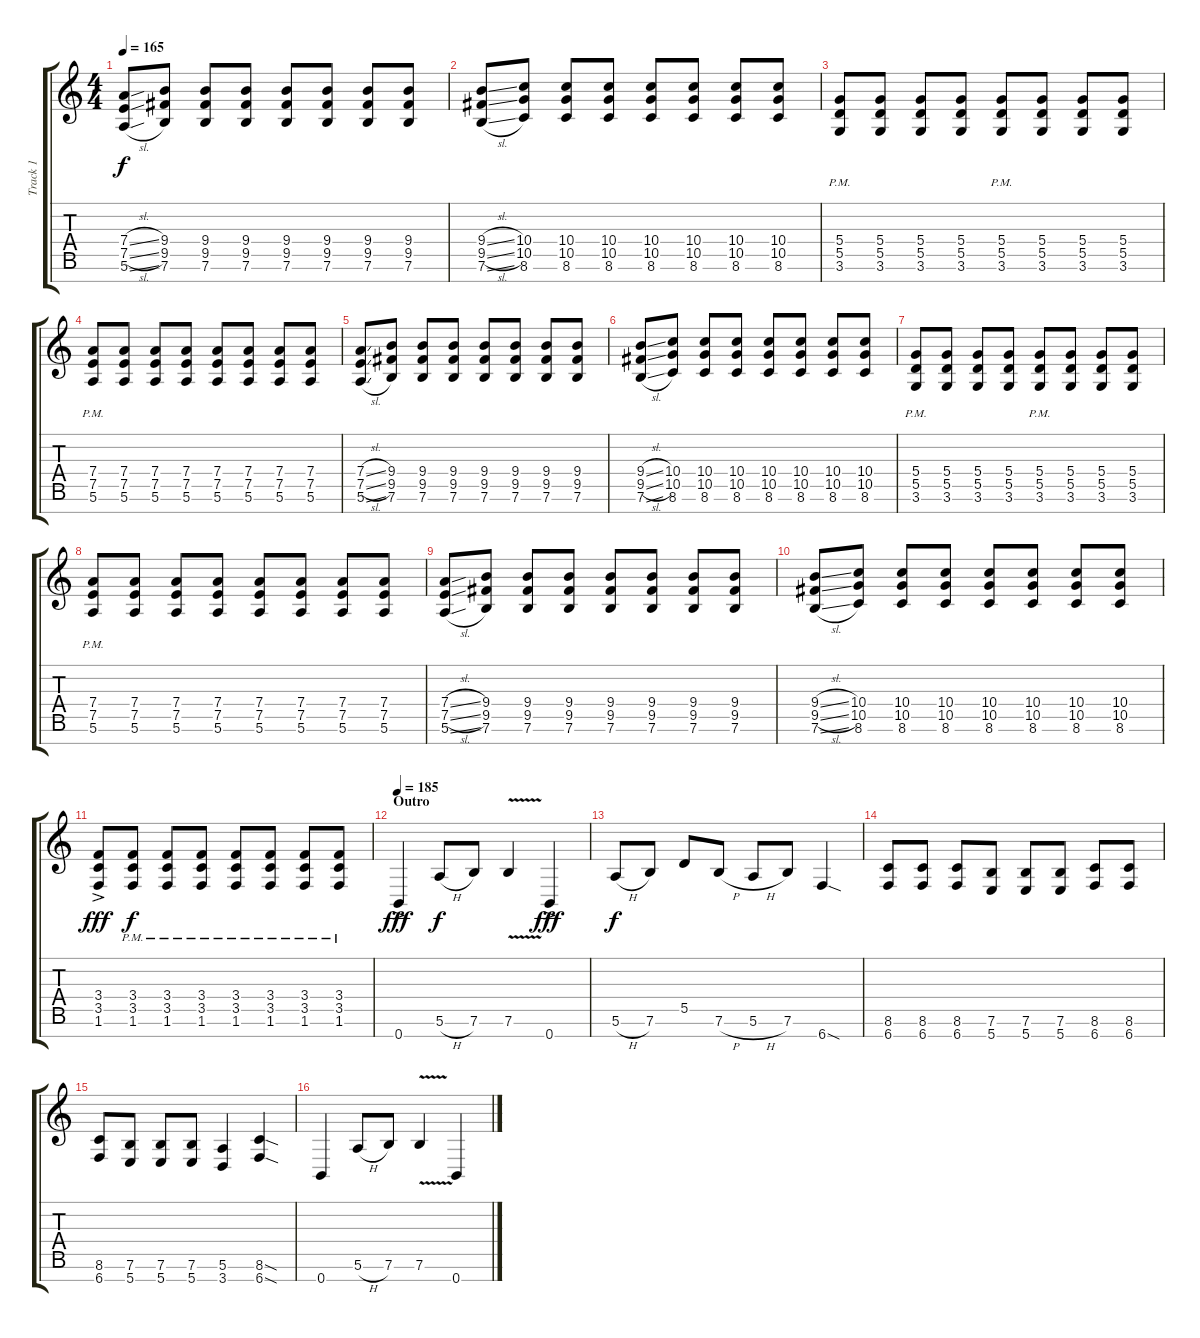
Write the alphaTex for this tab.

\track ("Track 1" "Track 1") {instrument overdrivenguitar}
\staff {score tabs}
\tuning (E4 B3 G3 D3 A2 E2 B1) {hide}
\ts (4 4)
\tempo 165
\clef g2
\ks c
(7.4{sl} 7.5{sl} 5.6{sl}).8{dy f} (9.4 9.5 7.6).8 (9.4 9.5 7.6).8 (9.4 9.5 7.6).8 (9.4 9.5 7.6).8 (9.4 9.5 7.6).8 (9.4 9.5 7.6).8 (9.4 9.5 7.6).8 |
(9.4{sl} 9.5{sl} 7.6{sl}).8 (10.4 10.5 8.6).8 (10.4 10.5 8.6).8 (10.4 10.5 8.6).8 (10.4 10.5 8.6).8 (10.4 10.5 8.6).8 (10.4 10.5 8.6).8 (10.4 10.5 8.6).8 |
(5.4{pm} 5.5{pm} 3.6{pm}).8 (5.4 5.5 3.6).8 (5.4 5.5 3.6).8 (5.4 5.5 3.6).8 (5.4{pm} 5.5{pm} 3.6{pm}).8 (5.4 5.5 3.6).8 (5.4 5.5 3.6).8 (5.4 5.5 3.6).8 |
(7.4{pm} 7.5{pm} 5.6{pm}).8 (7.4 7.5 5.6).8 (7.4 7.5 5.6).8 (7.4 7.5 5.6).8 (7.4 7.5 5.6).8 (7.4 7.5 5.6).8 (7.4 7.5 5.6).8 (7.4 7.5 5.6).8 |
(7.4{sl} 7.5{sl} 5.6{sl}).8 (9.4 9.5 7.6).8 (9.4 9.5 7.6).8 (9.4 9.5 7.6).8 (9.4 9.5 7.6).8 (9.4 9.5 7.6).8 (9.4 9.5 7.6).8 (9.4 9.5 7.6).8 |
(9.4{sl} 9.5{sl} 7.6{sl}).8 (10.4 10.5 8.6).8 (10.4 10.5 8.6).8 (10.4 10.5 8.6).8 (10.4 10.5 8.6).8 (10.4 10.5 8.6).8 (10.4 10.5 8.6).8 (10.4 10.5 8.6).8 |
(5.4{pm} 5.5{pm} 3.6{pm}).8 (5.4 5.5 3.6).8 (5.4 5.5 3.6).8 (5.4 5.5 3.6).8 (5.4{pm} 5.5{pm} 3.6{pm}).8 (5.4 5.5 3.6).8 (5.4 5.5 3.6).8 (5.4 5.5 3.6).8 |
(7.4{pm} 7.5{pm} 5.6{pm}).8 (7.4 7.5 5.6).8 (7.4 7.5 5.6).8 (7.4 7.5 5.6).8 (7.4 7.5 5.6).8 (7.4 7.5 5.6).8 (7.4 7.5 5.6).8 (7.4 7.5 5.6).8 |
(7.4{sl} 7.5{sl} 5.6{sl}).8 (9.4 9.5 7.6).8 (9.4 9.5 7.6).8 (9.4 9.5 7.6).8 (9.4 9.5 7.6).8 (9.4 9.5 7.6).8 (9.4 9.5 7.6).8 (9.4 9.5 7.6).8 |
(9.4{sl} 9.5{sl} 7.6{sl}).8 (10.4 10.5 8.6).8 (10.4 10.5 8.6).8 (10.4 10.5 8.6).8 (10.4 10.5 8.6).8 (10.4 10.5 8.6).8 (10.4 10.5 8.6).8 (10.4 10.5 8.6).8 |
(3.4{ac} 3.5{ac} 1.6{ac}).8{dy fff} (3.4{pm} 3.5 1.6).8{dy f} (3.4{pm} 3.5 1.6).8 (3.4{pm} 3.5 1.6).8 (3.4{pm} 3.5 1.6).8 (3.4{pm} 3.5 1.6).8 (3.4{pm} 3.5 1.6).8 (3.4{pm} 3.5 1.6).8 |
\section ("" "Outro")
\tempo 185
0.7{ac}.4{dy fff} 5.6{h}.8{dy f} 7.6.8 7.6{v}.4 0.7{ac}.4{dy fff} |
5.6{h}.8{dy f} 7.6.8 5.5.8 7.6{h}.8 5.6{h}.8 7.6.8 6.7{sod}.4 |
(8.6 6.7).8 (8.6 6.7).8 (8.6 6.7).8 (7.6 5.7).8 (7.6 5.7).8 (7.6 5.7).8 (8.6 6.7).8 (8.6 6.7).8 |
(8.6 6.7).8 (7.6 5.7).8 (7.6 5.7).8 (7.6 5.7).8 (5.6 3.7).4 (8.6{sod} 6.7{sod}).4 |
0.7.4 5.6{h}.8 7.6.8 7.6{v}.4 0.7.4
